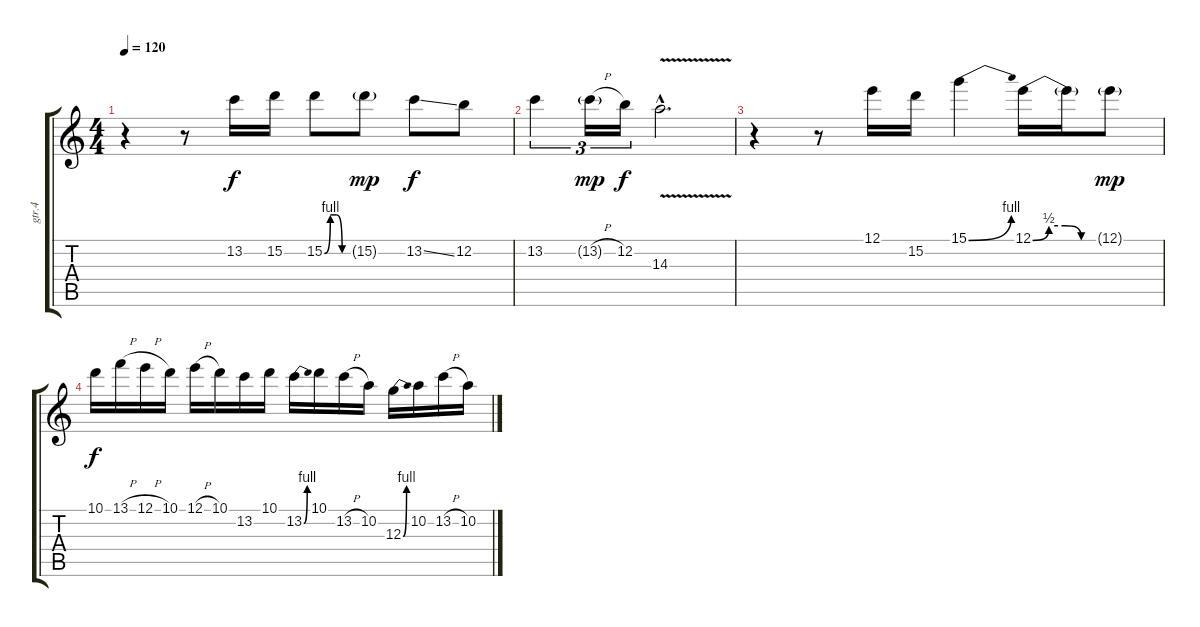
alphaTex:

\track ("gtr.4" "gtr.4") {instrument overdrivenguitar}
\staff {score tabs}
\tuning (E4 B3 G3 D3 A2 E2) {hide}
\ts (4 4)
\tempo 120
\clef g2
\ks c
r.4{dy mp volume 13} r.8 13.2.16{dy f} 15.2.16 15.2{be (custom 0 0 15 4 30 4 45 0 60 0)}.8 15.2{g}.8{dy mp} 13.2{ss}.8{dy f} 12.2.8 |
13.2.4{tu (3 2) volume 10} 13.2{h g}.16{tu (3 2) dy mp} 12.2.16{tu (3 2) dy f} 14.3{v hac}.2{d} |
r.4{volume 5} r.8 12.1.16 15.2.16 15.1{be (bend 0 0 60 4)}.4 12.1{be (custom 0 0 15 2 30 2 45 0 60 0)}.16 12.1{t}.16 12.1{g}.8{dy mp} |
10.1.16{dy f volume 0} 13.1{h}.16 12.1{h}.16 10.1.16 12.1{h}.16 10.1.16 13.2.16 10.1.16 13.2{be (bend 0 0 60 4)}.16 10.1.16 13.2{h}.16 10.2.16 12.3{be (bend 0 0 60 4)}.16 10.2.16 13.2{h}.16 10.2.16
